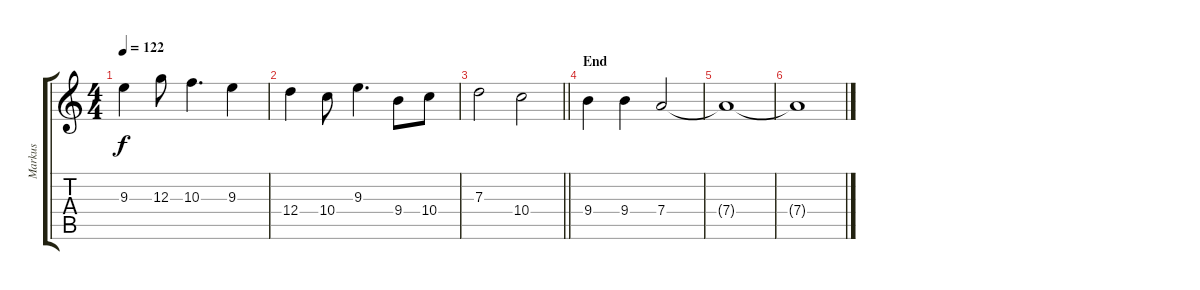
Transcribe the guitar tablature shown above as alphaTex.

\track ("Markus" "Markus") {instrument distortionguitar}
\staff {score tabs}
\tuning (E4 B3 G3 D3 A2 E2) {hide}
\ts (4 4)
\tempo 122
\clef g2
\ks c
9.3.4{dy f} 12.3.8 10.3.4{d} 9.3.4 |
12.4.4 10.4.8 9.3.4{d} 9.4.8 10.4.8 |
\barLineRight lightlight
7.3.2 10.4.2 |
\section ("" "End")
9.4.4 9.4.4 7.4.2 |
7.4{t}.1 |
7.4{t}.1{volume 0}
